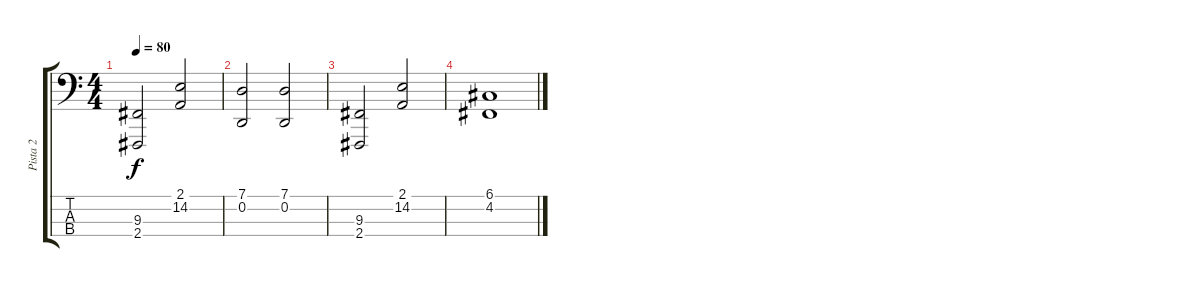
\track ("Pista 2" "Pista 2") {instrument acousticgrandpiano}
\staff {score tabs}
\tuning (G2 D2 A1 E1) {hide}
\ts (4 4)
\tempo 80
\clef f4
\ks c
(9.3 2.4).2{dy f} (2.1 14.2).2 |
(7.1 0.2).2 (7.1 0.2).2 |
(9.3 2.4).2 (2.1 14.2).2 |
(6.1 4.2).1
